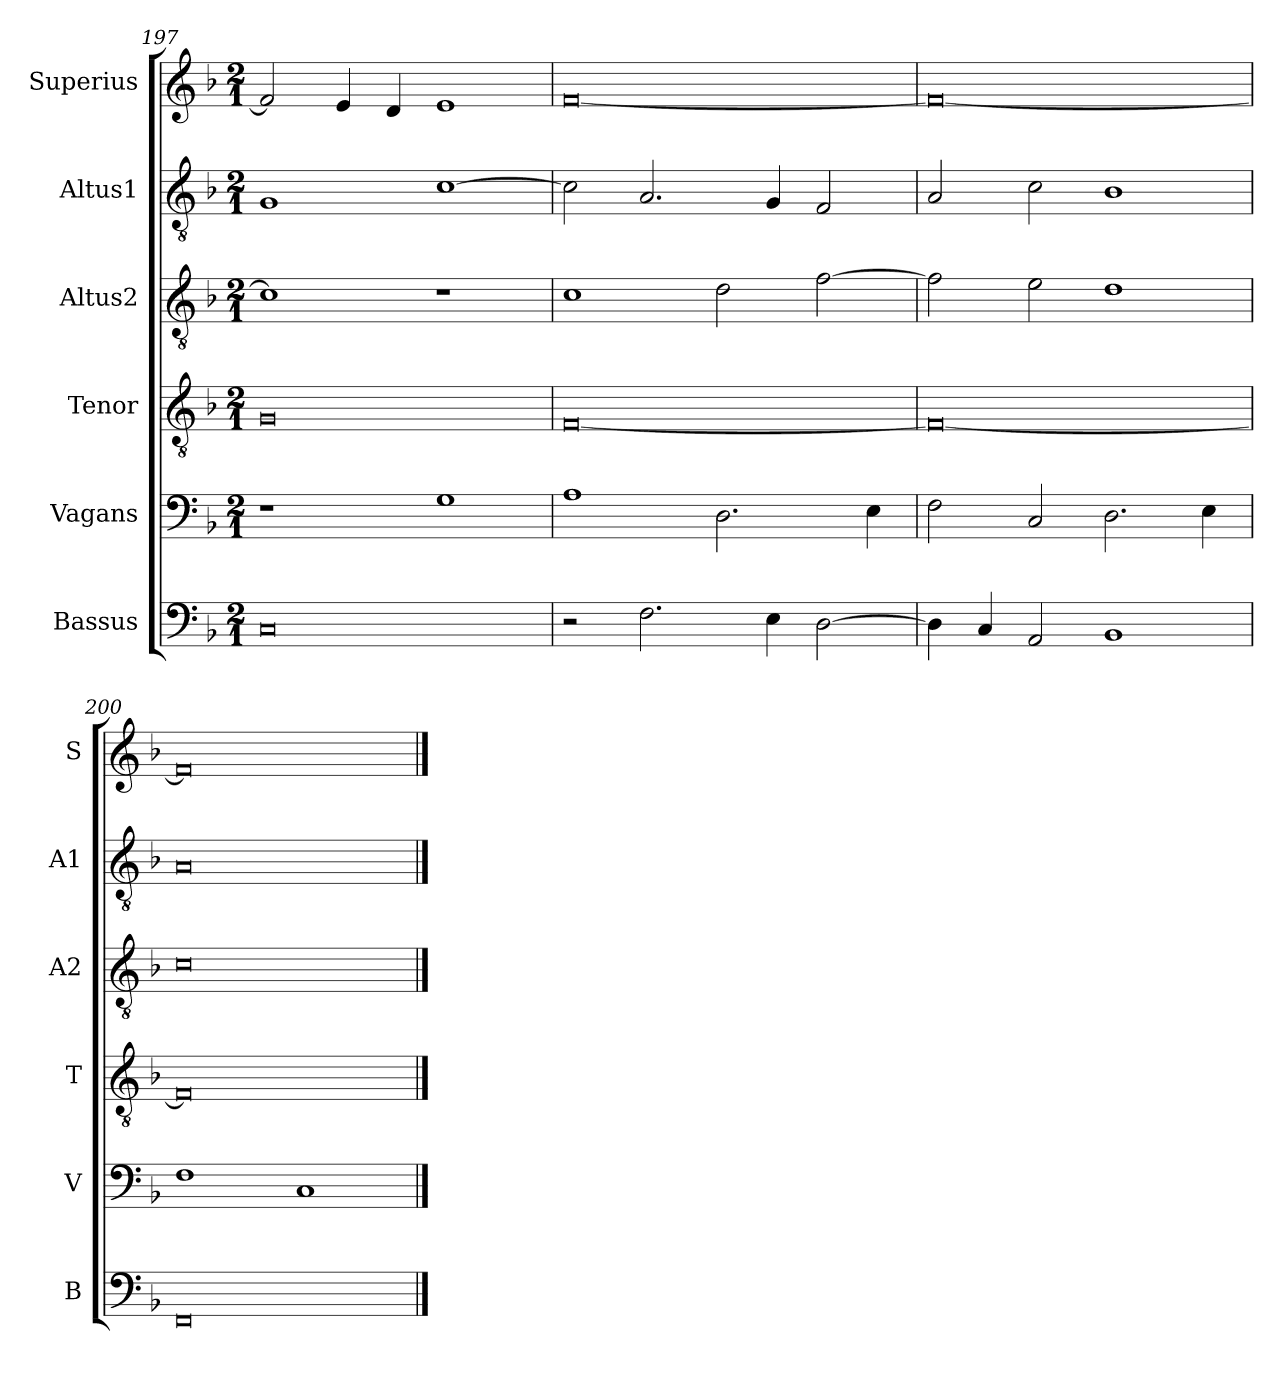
**kern	**kern	**kern	**kern	**kern	**kern
*part6	*part5	*part4	*part3	*part2	*part1
*staff6	*staff5	*staff4	*staff3	*staff2	*staff1
*I"Bassus	*I"Vagans	*I"Tenor	*I"Altus2	*I"Altus1	*I"Superius
*I'B	*I'V	*I'T	*I'A2	*I'A1	*I'S
*clefF4	*clefF4	*clefGv2	*clefGv2	*clefGv2	*clefG2
*k[b-]	*k[b-]	*k[b-]	*k[b-]	*k[b-]	*k[b-]
*M2/1	*M2/1	*M2/1	*M2/1	*M2/1	*M2/1
=197	=197	=197	=197	=197	=197
0C	1r	0G	1c]	1G	2f/]
.	.	.	.	.	4e/
.	.	.	.	.	4d/
.	1G	.	1r	[1c	1e
=198	=198	=198	=198	=198	=198
2r	1A	[0F	1c	2c\]	[0f
2.F\	.	.	.	2.A/	.
.	2.D\	.	2d\	.	.
4E\	.	.	.	4G/	.
[2D\	.	.	[2f\	2F/	.
.	4E\	.	.	.	.
=199	=199	=199	=199	=199	=199
4D\]	2F\	0F_	2f\]	2A/	0f_
4C/	.	.	.	.	.
2AA/	2C/	.	2e\	2c\	.
1BB-	2.D\	.	1d	1B-	.
.	4E\	.	.	.	.
=200	=200	=200	=200	=200	=200
0FF	1F	0F]	0c	0A	0f]
.	1C	.	.	.	.
==	==	==	==	==	==
*-	*-	*-	*-	*-	*-
